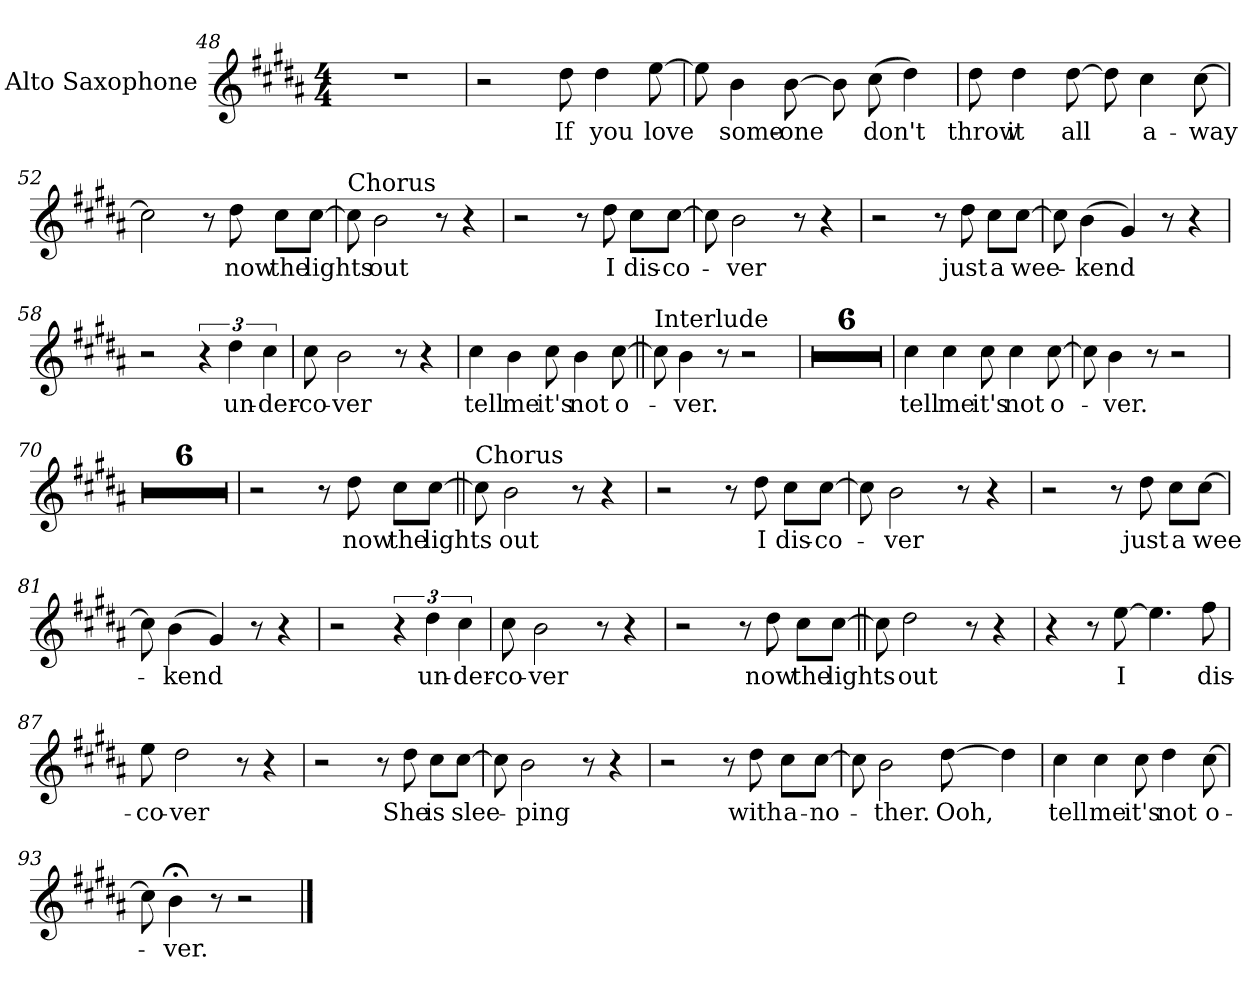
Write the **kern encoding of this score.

**kern	**text
*part1	*part1
*staff1	*staff1
*I"Alto Saxophone	*
*I'Alto Sax.	*
*clefG2	*
*k[f#c#g#d#a#]	*
*g#:	*
*M4/4	*
=48	=48
1r	.
!!LO:LB:g=z
=49	=49
2r	.
!	!LO:LY:b
8dd#L	If
!	!LO:LY:b
4dd#	you
!	!LO:LY:b
[8ee	love
=50	=50
8eeL]	.
!	!LO:LY:b
4b	some-
!	!LO:LY:b
[8b	-one
8bL]	.
!	!LO:LY:b
(8cc#	don't
4dd#)	.
=51	=51
!	!LO:LY:b
8dd#L	throw
!	!LO:LY:b
4dd#	it
!	!LO:LY:b
[8dd#	all
8dd#L]	.
!	!LO:LY:b
4cc#	a-
!	!LO:LY:b
[8cc#	-way
=52	=52
2cc#]	.
8r	.
!	!LO:LY:b
8dd#	now
!	!LO:LY:b
8cc#L	the
!	!LO:LY:b
[8cc#J	lights
!!LO:LB:g=z
=53	=53
!LO:TX:a:t=Chorus	!
8cc#L]	.
!	!LO:LY:b
2b	out
8r	.
4r	.
=54	=54
2r	.
8r	.
!	!LO:LY:b
8dd#	I
!	!LO:LY:b
8cc#L	dis-
!	!LO:LY:b
[8cc#J	-co-
=55	=55
8cc#L]	.
!	!LO:LY:b
2b	-ver
8r	.
4r	.
=56	=56
2r	.
8r	.
!	!LO:LY:b
8dd#	just
!	!LO:LY:b
8cc#L	a
!	!LO:LY:b
[8cc#J	wee-
!!LO:LB:g=z
=57	=57
8cc#L]	.
!	!LO:LY:b
(4b	-kend
4g#)	.
8r	.
4r	.
=58	=58
2r	.
6r	.
!	!LO:LY:b
6dd#	un-
!	!LO:LY:b
6cc#	-der-
=59	=59
!	!LO:LY:b
8cc#L	-co-
!	!LO:LY:b
2b	-ver
8r	.
4r	.
=60	=60
!	!LO:LY:b
4cc#	tell
!	!LO:LY:b
4b	me
!	!LO:LY:b
8cc#L	it's
!	!LO:LY:b
4b	not
!	!LO:LY:b
[8cc#	o-
!!LO:LB:g=z
=61||	=61||
!LO:TX:a:t=Interlude	!
8cc#L]	.
!	!LO:LY:b
4b	-ver.
8r	.
2r	.
=62	=62
1r	.
=63	=63
1r	.
=64	=64
1r	.
!!LO:LB:g=z
=65	=65
1r	.
=66	=66
1r	.
=67	=67
1r	.
=68	=68
!	!LO:LY:b
4cc#	tell
!	!LO:LY:b
4cc#	me
!	!LO:LY:b
8cc#L	it's
!	!LO:LY:b
4cc#	not
!	!LO:LY:b
[8cc#	o-
!!LO:LB:g=z
=69	=69
8cc#L]	.
!	!LO:LY:b
4b	-ver.
8r	.
2r	.
=70	=70
1r	.
=71	=71
1r	.
=72	=72
1r	.
!!LO:LB:g=z
=73	=73
1r	.
=74	=74
1r	.
=75	=75
1r	.
=76	=76
2r	.
8r	.
!	!LO:LY:b
8dd#	now
!	!LO:LY:b
8cc#L	the
!	!LO:LY:b
[8cc#J	lights
!!LO:LB:g=z
=77||	=77||
!LO:TX:a:t=Chorus	!
8cc#L]	.
!	!LO:LY:b
2b	out
8r	.
4r	.
=78	=78
2r	.
8r	.
!	!LO:LY:b
8dd#	I
!	!LO:LY:b
8cc#L	dis-
!	!LO:LY:b
[8cc#J	-co-
=79	=79
8cc#L]	.
!	!LO:LY:b
2b	-ver
8r	.
4r	.
=80	=80
2r	.
8r	.
!	!LO:LY:b
8dd#	just
!	!LO:LY:b
8cc#L	a
!	!LO:LY:b
[8cc#J	wee-
!!LO:LB:g=z
=81	=81
8cc#L]	.
!	!LO:LY:b
(4b	-kend
4g#)	.
8r	.
4r	.
=82	=82
2r	.
6r	.
!	!LO:LY:b
6dd#	un-
!	!LO:LY:b
6cc#	-der-
=83	=83
!	!LO:LY:b
8cc#L	-co-
!	!LO:LY:b
2b	-ver
8r	.
4r	.
=84	=84
2r	.
8r	.
!	!LO:LY:b
8dd#	now
!	!LO:LY:b
8cc#L	the
!	!LO:LY:b
[8cc#J	lights
!!LO:LB:g=z
=85||	=85||
8cc#L]	.
!	!LO:LY:b
2dd#	out
8r	.
4r	.
=86	=86
4r	.
8r	.
!	!LO:LY:b
[8ee	I
4.ee]	.
!	!LO:LY:b
8ff#	dis-
=87	=87
!	!LO:LY:b
8eeL	-co-
!	!LO:LY:b
2dd#	-ver
8r	.
4r	.
=88	=88
2r	.
8r	.
!	!LO:LY:b
8dd#	She
!	!LO:LY:b
8cc#L	is
!	!LO:LY:b
[8cc#J	slee-
!!LO:LB:g=z
=89	=89
8cc#L]	.
!	!LO:LY:b
2b	-ping
8r	.
4r	.
=90	=90
2r	.
8r	.
!	!LO:LY:b
8dd#	with
!	!LO:LY:b
8cc#L	a-
!	!LO:LY:b
[8cc#J	-no-
=91	=91
8cc#L]	.
!	!LO:LY:b
2b	-ther.
!	!LO:LY:b
[8dd#L	Ooh,
4dd#]	.
=92	=92
!	!LO:LY:b
4cc#	tell
!	!LO:LY:b
4cc#	me
!	!LO:LY:b
8cc#L	it's
!	!LO:LY:b
4dd#	not
!	!LO:LY:b
[8cc#	o-
=93	=93
8cc#L]	.
!	!LO:LY:b
4b;	-ver.
8r	.
2r	.
==	==
*-	*-
